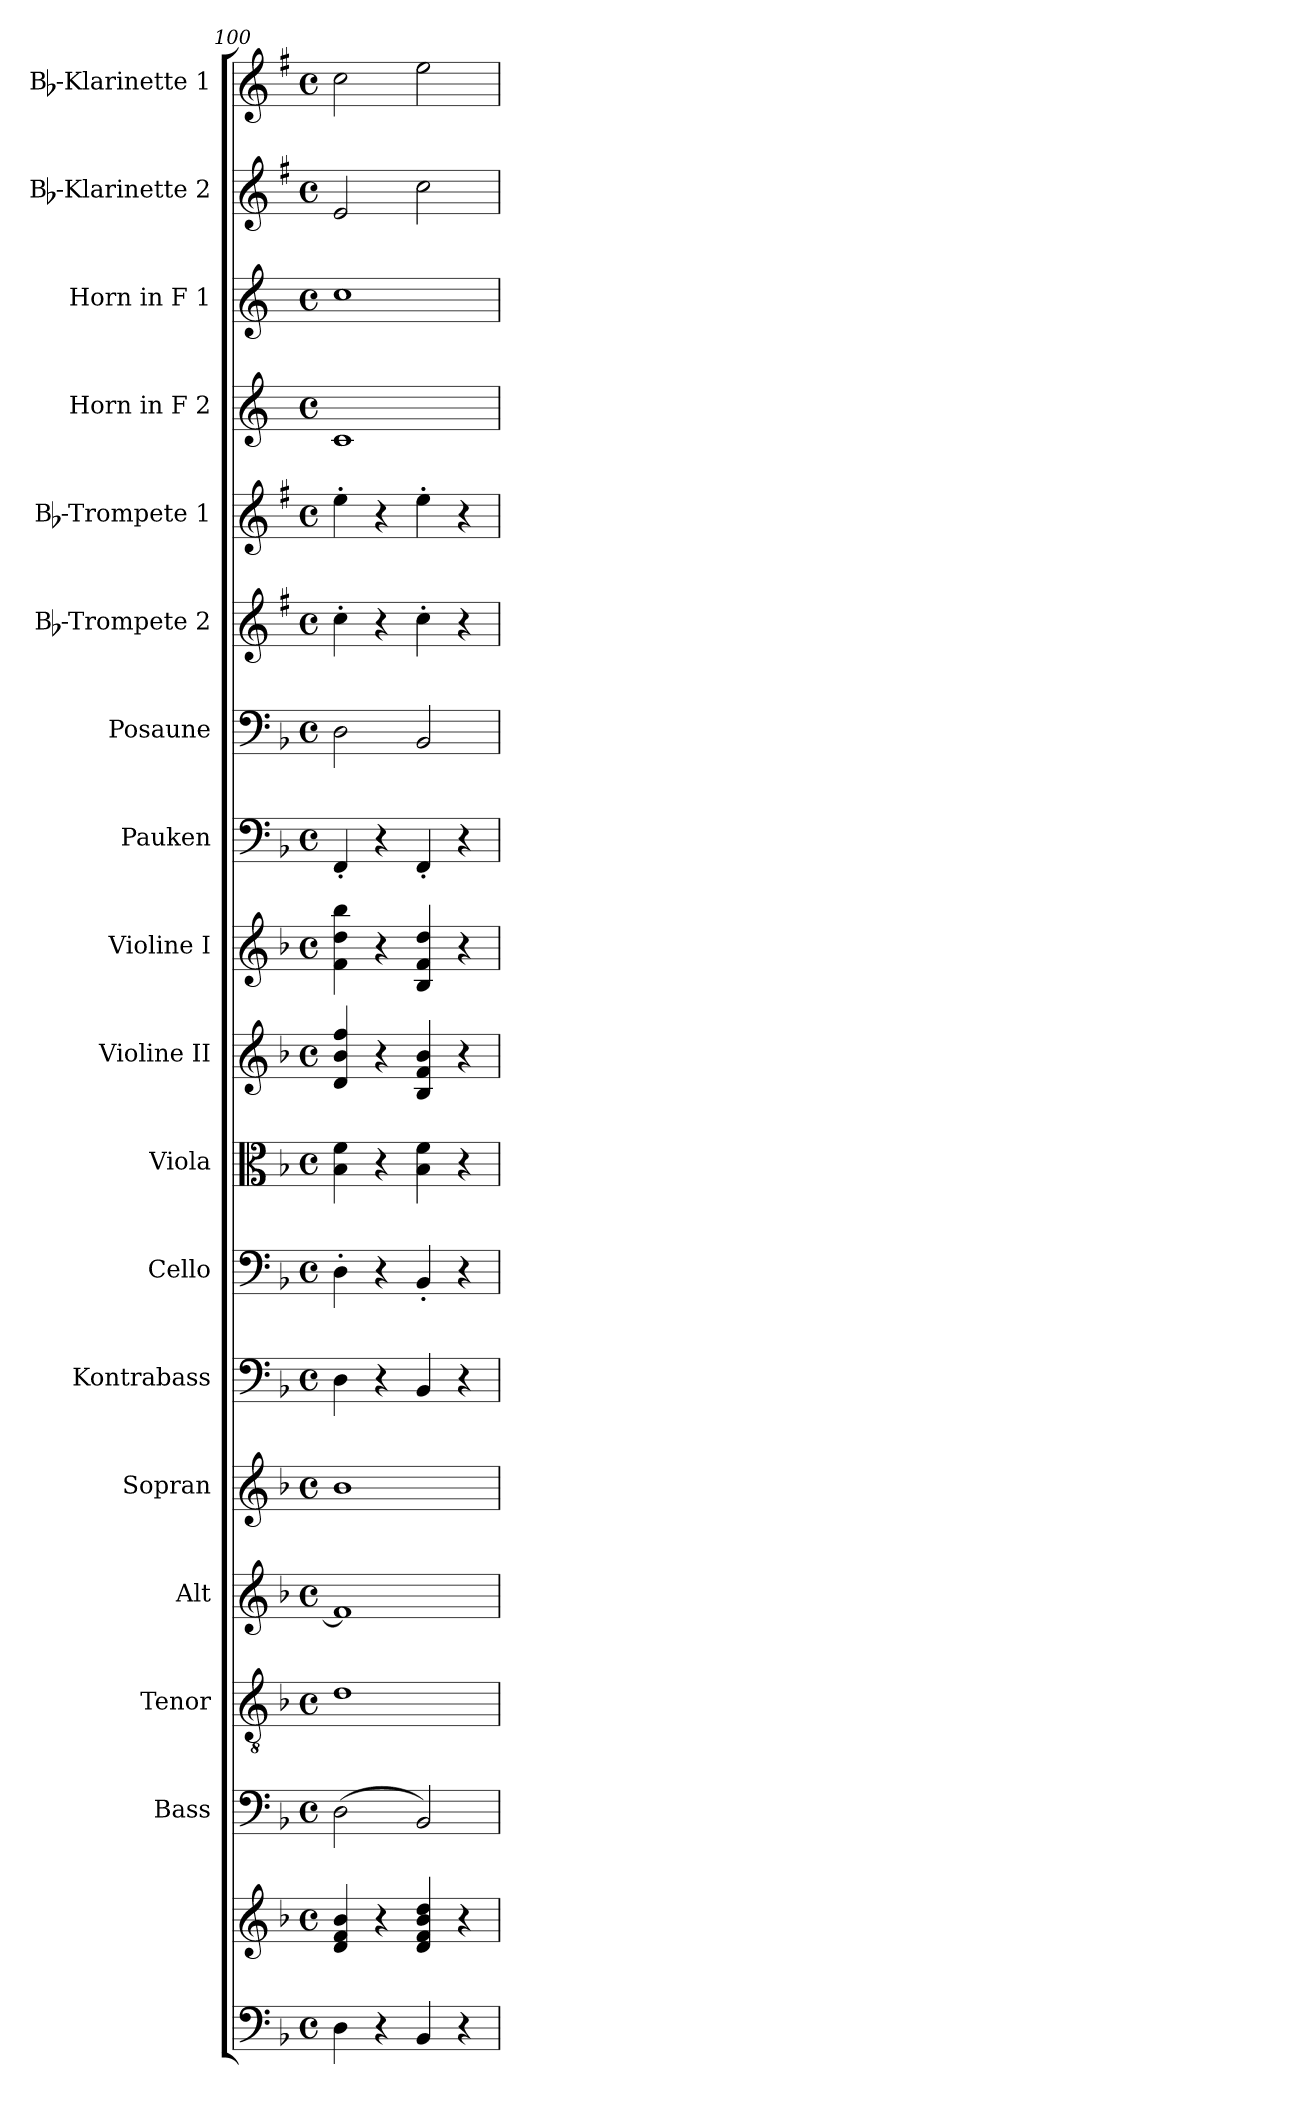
**kern	**kern	**kern	**kern	**kern	**kern	**kern	**kern	**kern	**kern	**kern	**kern	**kern	**kern	**kern	**kern	**kern	**kern	**kern
*part18	*part18	*part17	*part16	*part15	*part14	*part13	*part12	*part11	*part10	*part9	*part8	*part7	*part6	*part5	*part4	*part3	*part2	*part1
*staff19	*staff18	*staff17	*staff16	*staff15	*staff14	*staff13	*staff12	*staff11	*staff10	*staff9	*staff8	*staff7	*staff6	*staff5	*staff4	*staff3	*staff2	*staff1
*	*	*I"Bass	*I"Tenor	*I"Alt	*I"Sopran	*I"Kontrabass	*I"Cello	*I"Viola	*I"Violine II	*I"Violine I	*I"Pauken	*I"Posaune	*I"Bb-Trompete 2	*I"Bb-Trompete 1	*I"Horn in F 2	*I"Horn in F 1	*I"Bb-Klarinette 2	*I"Bb-Klarinette 1
*	*	*I'B.	*I'T.	*I'A.	*I'S.	*I'Kb.	*	*I'Vla.	*I'Vl. II	*I'Vl. I	*I'Pk.	*I'Pos.	*I'Bb Trp. 2	*I'Bb Trp. 1	*	*	*I'Bb Kl. 2	*I'Bb Kl. 1
*clefF4	*clefG2	*clefF4	*clefGv2	*clefG2	*clefG2	*clefF4	*clefF4	*clefC3	*clefG2	*clefG2	*clefF4	*clefF4	*clefG2	*clefG2	*clefG2	*clefG2	*clefG2	*clefG2
*	*	*	*	*	*	*ITrd7c12	*	*	*	*	*	*	*ITrd1c2	*ITrd1c2	*ITrd4c7	*ITrd4c7	*ITrd1c2	*ITrd1c2
*k[b-]	*k[b-]	*k[b-]	*k[b-]	*k[b-]	*k[b-]	*k[b-]	*k[b-]	*k[b-]	*k[b-]	*k[b-]	*k[b-]	*k[b-]	*k[b-]	*k[b-]	*k[b-]	*k[b-]	*k[b-]	*k[b-]
*F:	*F:	*F:	*F:	*F:	*F:	*F:	*F:	*F:	*F:	*F:	*F:	*F:	*F:	*F:	*F:	*F:	*F:	*F:
*M4/4	*M4/4	*M4/4	*M4/4	*M4/4	*M4/4	*M4/4	*M4/4	*M4/4	*M4/4	*M4/4	*M4/4	*M4/4	*M4/4	*M4/4	*M4/4	*M4/4	*M4/4	*M4/4
*met(c)	*met(c)	*met(c)	*met(c)	*met(c)	*met(c)	*met(c)	*met(c)	*met(c)	*met(c)	*met(c)	*met(c)	*met(c)	*met(c)	*met(c)	*met(c)	*met(c)	*met(c)	*met(c)
=100	=100	=100	=100	=100	=100	=100	=100	=100	=100	=100	=100	=100	=100	=100	=100	=100	=100	=100
4D\	4d/ 4f/ 4b-/	(>2D\	1d	1f]	1b-	4DD\	4D'>\	4B-\ 4f\	4d/ 4b-/ 4ff/	4f\ 4dd\ 4bb-\	4FF'</	2D\	4b-'>\	4dd'>\	1F	1f	2d/	2b-\
4r	4r	.	.	.	.	4r	4r	4r	4r	4r	4r	.	4r	4r	.	.	.	.
4BB-/	4d/ 4f/ 4b-/ 4dd/	2BB-/)	.	.	.	4BBB-/	4BB-'</	4B-\ 4f\	4B-/ 4f/ 4b-/	4B-/ 4f/ 4dd/	4FF'</	2BB-/	4b-'>\	4dd'>\	.	.	2b-\	2dd\
4r	4r	.	.	.	.	4r	4r	4r	4r	4r	4r	.	4r	4r	.	.	.	.
=	=	=	=	=	=	=	=	=	=	=	=	=	=	=	=	=	=	=
*-	*-	*-	*-	*-	*-	*-	*-	*-	*-	*-	*-	*-	*-	*-	*-	*-	*-	*-
